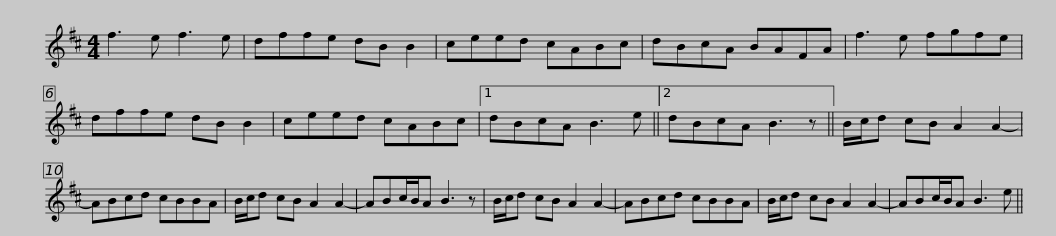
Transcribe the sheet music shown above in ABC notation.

X:1
L:1/8
M:4/4
I:linebreak $
K:Bmin
V:1 treble
V:1
 f3 e f3 e | dffe dB B2 | ceed cABc | dBcA BAFA | f3 e fgfe | %5
 dffe dB B2 |$ ceed cABc |1 dBcA B3 e ||2 dBcA B3 z || B/c/d cB A2 A2- | %10
 ABcd cBBA | B/c/d cB A2 A2- |$ ABc/B/A B3 z | B/c/d cB A2 A2- | ABcd cBBA | %15
 B/c/d cB A2 A2- | ABc/B/A B3 e || %17
